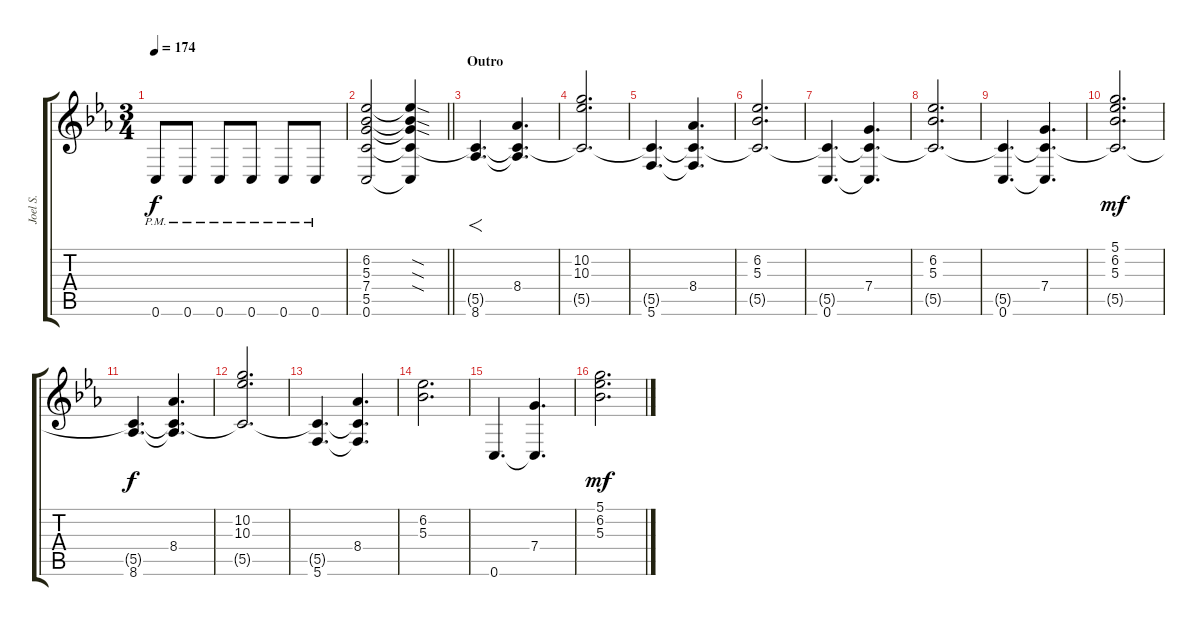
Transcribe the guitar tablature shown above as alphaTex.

\track ("Joel S." "Joel S.") {instrument distortionguitar}
\staff {score tabs}
\tuning (D4 A3 F3 C3 G2 C2) {hide}
\ts (3 4)
\tempo 174
\clef g2
\ks cminor
0.6{pm}.8{dy f} 0.6{pm}.8 0.6{pm}.8 0.6{pm}.8 0.6{pm}.8 0.6{pm}.8 |
\barLineRight lightlight
(6.2 5.3 7.4 5.5 0.6).2 (6.2{sod t} 5.3{sod t} 7.4{sod t} 5.5{t} 0.6{t}).4 |
\section ("" "Outro")
(5.5{t} 8.6).4{f d} (8.4 5.5{t} 8.6{t}).4{d} |
(10.2 10.3 5.5{t}).2{d} |
(5.5{t} 5.6).4{d} (8.4 5.5{t} 5.6{t}).4{d} |
(6.2 5.3 5.5{t}).2{d} |
(5.5{t} 0.6).4{d} (7.4 5.5{t} 0.6{t}).4{d} |
(6.2 5.3 5.5{t}).2{d} |
(5.5{t} 0.6).4{d} (7.4 5.5{t} 0.6{t}).4{d} |
(5.1 6.2 5.3 5.5{t}).2{d dy mf} |
(5.5{t} 8.6).4{d dy f} (8.4 5.5{t} 8.6{t}).4{d} |
(10.2 10.3 5.5{t}).2{d} |
(5.5{t} 5.6).4{d} (8.4 5.5{t} 5.6{t}).4{d} |
(6.2 5.3).2{d} |
0.6.4{d} (7.4 0.6{t}).4{d} |
(5.1 6.2 5.3).2{d dy mf}
